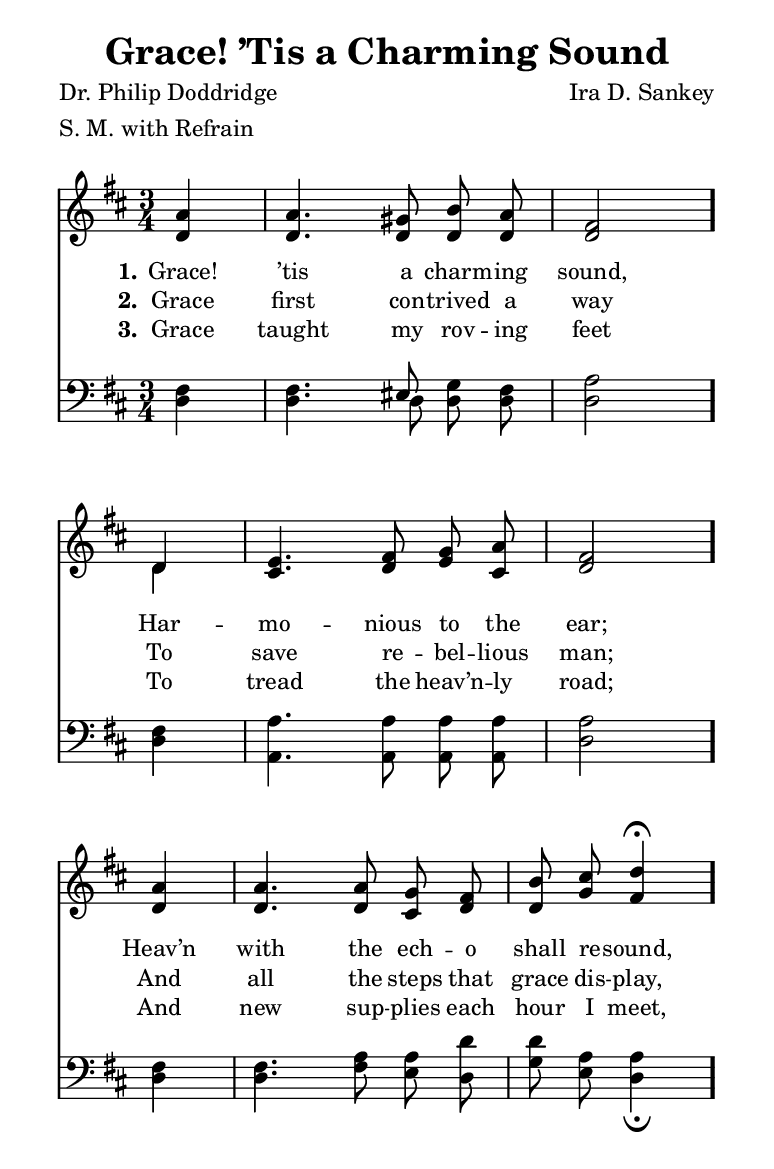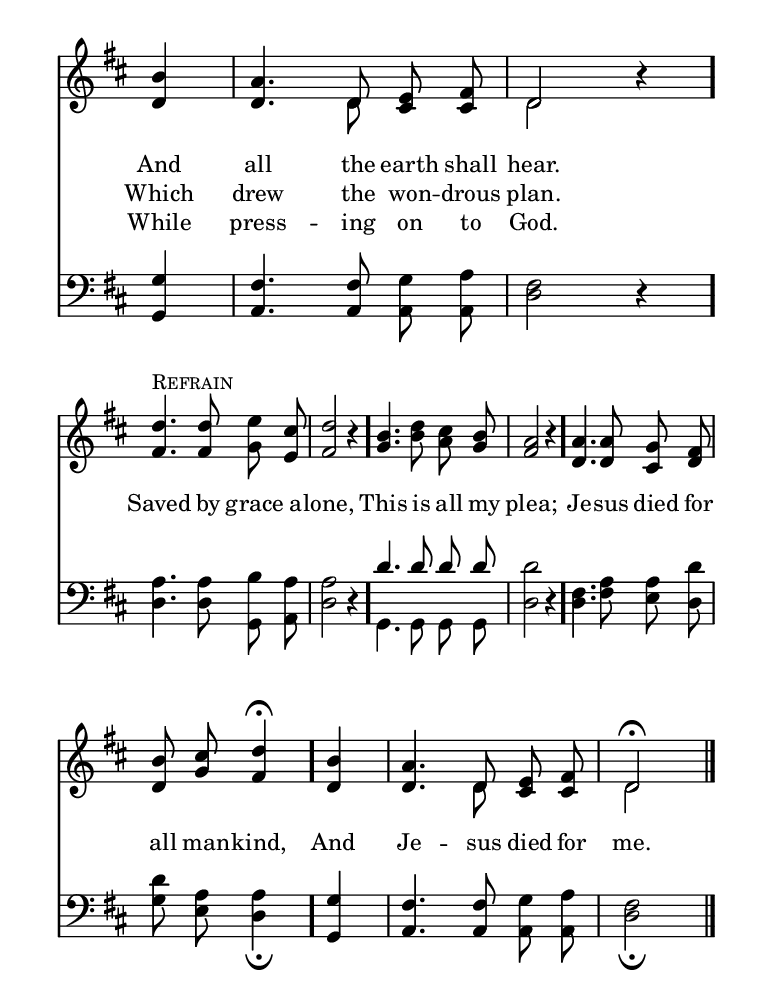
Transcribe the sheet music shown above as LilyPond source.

\include "common/global.ily"
\paper {
  \include "common/paper.ily"
  ragged-last-bottom = ##t
}

\header{
  %gospel
  hymnnumber = "13"
  title = "Grace! ’Tis a Charming Sound"
  tunename = ""
  meter = "S. M. with Refrain"
  poet = "Dr. Philip Doddridge"
  composer = "Ira D. Sankey"
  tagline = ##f
}

phraseA = { c4. c8 c8 c8 | c2 }
% for fermata in MIDI
ta = { \tempo 4=80 }
tb = { \tempo 4=40 }

patternA = { \ta c4           | c4. c8 c8 c8 | c2     } % Line 1, 2
patternB = { \ta c4. c8 c8 c8 | c8 c8 \tb c4          } % Refrain line 3
patternC = { \ta c4           | \patternB             } % Line 3
patternD = { \ta c4. c8 c8 c8 | c2 c4                 } % Refrain line 1, 2
patternE = { \ta c4           | \patternD             } % Line 4
patternF = { \ta c4           | c4. c8 c8 c8 | \tb c2 } % Refrain line 4

global = {
  \include "common/overrides.ily"
  \override Staff.TimeSignature.style = #'numbered
  \time 3/4
  \override Score.MetronomeMark.transparent = ##t % hide all fermata changes too
  \ta
  \key d \major
  \partial 4
  \autoBeamOff
}

notesSoprano = {
\global
\relative c'' {

  \changePitch \patternA { a | a gis b a  | fis     }
  \changePitch \patternA { d | e fis g a  | fis     }
  \changePitch \patternC { a | a a g fis  | b cis d\fermata }
  \changePitch \patternE { b | a d, e fis | d r     }

  << s^\markup { \small \caps "Refrain" }
  \changePitch \patternD {     d' d e cis | d r       } >>
  \changePitch \patternD {     b d cis b  | a r       }
  \changePitch \patternB {     a a g fis  | b cis d\fermata   }
  \changePitch \patternF { b | a d, e fis | d\fermata         }

  \bar "|."

}
}

notesAlto = {
\global
\relative e' {

  \changePitch \patternA { d | d d d d     | d       }
  \changePitch \patternA { d | cis d e cis | d       }
  \changePitch \patternC { d | d d cis d   | d g fis }
  \changePitch \patternE { d | d d cis cis | d r     }

  \changePitch \patternD {     fis fis g e | fis r   }
  \changePitch \patternD {     g b a g     | fis r   }
  \changePitch \patternB {     d d cis d   | d g fis }
  \changePitch \patternF { d | d d cis cis | d       }

}
}

notesTenor = {
\global
\relative a {

  \changePitch \patternA { fis | fis eis g fis | a     }
  \changePitch \patternA { fis | a a a a       | a     }
  \changePitch \patternC { fis | fis a a d     | d a a }
  \changePitch \patternE { g   | fis fis g a   | fis r }

  \changePitch \patternD {     a a b a     | a r   }
  \changePitch \patternD {     d d d d     | d r   }
  \changePitch \patternB {     fis, a a d  | d a a }
  \changePitch \patternF { g | fis fis g a | fis   }

}
}

notesBass = {
\global
\relative f {

  \changePitch \patternA { d  | d d d d   | d     }
  \changePitch \patternA { d  | a a a a   | d     }
  \changePitch \patternC { d  | d fis e d | g e d_\fermata }
  \changePitch \patternE { g, | a a a a   | d r   }

  \changePitch \patternD {      d d g, a  | d r   }
  \changePitch \patternD {      g, g g g  | d' r  }
  \changePitch \patternB {      d fis e d | g e d_\fermata }
  \changePitch \patternF { g, | a a a a   | d_\fermata     }

}
}

Refrain = \lyricmode {

Saved by grace a -- lone, \bar "."
This is all my plea; \bar "."
Je -- sus died for all man -- kind, \bar "."
And Je -- sus died for me. \bar "."

}

wordsA = \lyricmode {
\set stanza = "1."

Grace! ’tis a charm -- ing sound, \bar "."
Har -- mo -- nious to the ear; \bar "." \break
Heav’n with the ech -- o shall re -- sound, \bar "."
And all the earth shall hear. \bar "." \break

}

wordsB = \lyricmode {
\set stanza = "2."

Grace first con -- trived a way
To save re -- bel -- lious man;
And all the steps that grace dis -- play,
Which drew the won -- drous plan.

\Refrain

}

wordsC = \lyricmode {
\set stanza = "3."

Grace taught my rov -- ing feet
To tread the heav’n -- ly road;
And new sup -- plies each hour I meet,
While press -- ing on to God.

}


\score {
  \context ChoirStaff <<
    \context Staff = upper <<
      \set Staff.autoBeaming = ##f
      \set ChoirStaff.systemStartDelimiter = #'SystemStartBar
      \set ChoirStaff.printPartCombineTexts = ##f
      \partcombine #'(2 . 9) \notesSoprano \notesAlto
      \context NullVoice = sopranos { \voiceOne << \notesSoprano >> }
      \context NullVoice = altos { \voiceTwo << \notesAlto >> }
      \context Lyrics = one   \lyricsto sopranos \wordsA
      \context Lyrics = two   \lyricsto sopranos \wordsB
      \context Lyrics = three \lyricsto sopranos \wordsC
      %\context Lyrics = four  \lyricsto sopranos \wordsD
      %\context Lyrics = five  \lyricsto sopranos \wordsE
    >>
    \context Staff = men <<
      \set Staff.autoBeaming = ##f
      \clef bass
      \set ChoirStaff.printPartCombineTexts = ##f
      \partcombine #'(2 . 9) \notesTenor \notesBass
      \context NullVoice = tenors { \voiceOne << \notesTenor >> }
      \context NullVoice = basses { \voiceTwo << \notesBass >> }
    >>
  >>
  \layout {
    \include "common/layout.ily"
  }
  \midi{
    \include "common/midi.ily"
  }
}

\version "2.19.49"  % necessary for upgrading to future LilyPond versions.

% vi:set et ts=2 sw=2 ai nocindent syntax=lilypond:
